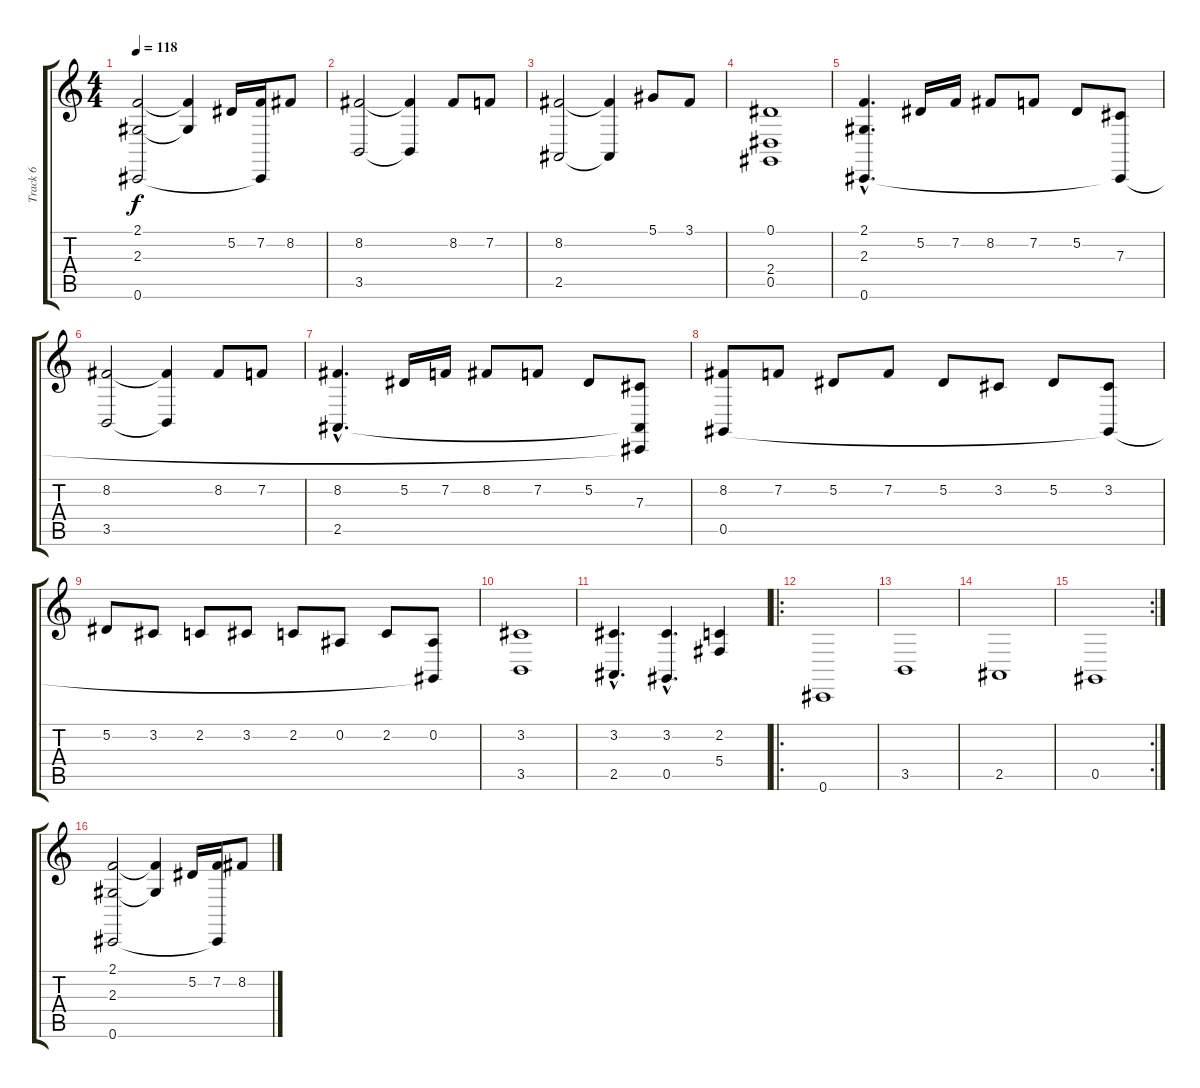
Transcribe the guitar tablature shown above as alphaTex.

\track ("Track 6" "Track 6") {instrument synthstrings1}
\staff {score tabs}
\tuning (Eb4 Bb3 Gb3 Db3 Ab2 Db2) {hide}
\ts (4 4)
\tempo 118
\clef g2
\ks c
(2.1 2.3 0.6).2{dy f} (2.1{t} 2.3{t}).4 5.2.16 (7.2 0.6{t}).16 8.2.8 |
(8.2 3.5).2 (8.2{t} 3.5{t}).4 8.2.8 7.2.8 |
(8.2 2.5).2 (8.2{t} 2.5{t}).4 5.1.8 3.1.8 |
(0.1 2.4 0.5).1 |
(2.1{hac} 2.3{hac} 0.6{hac}).4{d} 5.2.16 7.2.16 8.2.8 7.2.8 5.2.8 (7.3 0.6{t}).8 |
(8.2 3.5).2 (8.2{t} 3.5{t}).4 8.2.8 7.2.8 |
(8.2{hac} 2.5{hac}).4{d} 5.2.16 7.2.16 8.2.8 7.2.8 5.2.8 (7.3 2.5{t} 0.6{t}).8 |
(8.2 0.5).8 7.2.8 5.2.8 7.2.8 5.2.8 3.2.8 5.2.8 (3.2 0.5{t}).8 |
5.2.8 3.2.8 2.2.8 3.2.8 2.2.8 0.2.8 2.2.8 (0.2 0.5{t}).8 |
(3.2 3.5).1 |
(3.2{hac} 2.5{hac}).4{d} (3.2{hac} 0.5{hac}).4{d} (2.2 5.4).4 |
\ro
0.6.1 |
3.5.1 |
2.5.1 |
\rc 2
0.5.1 |
(2.1 2.3 0.6).2 (2.1{t} 2.3{t}).4 5.2.16 (7.2 0.6{t}).16 8.2.8
